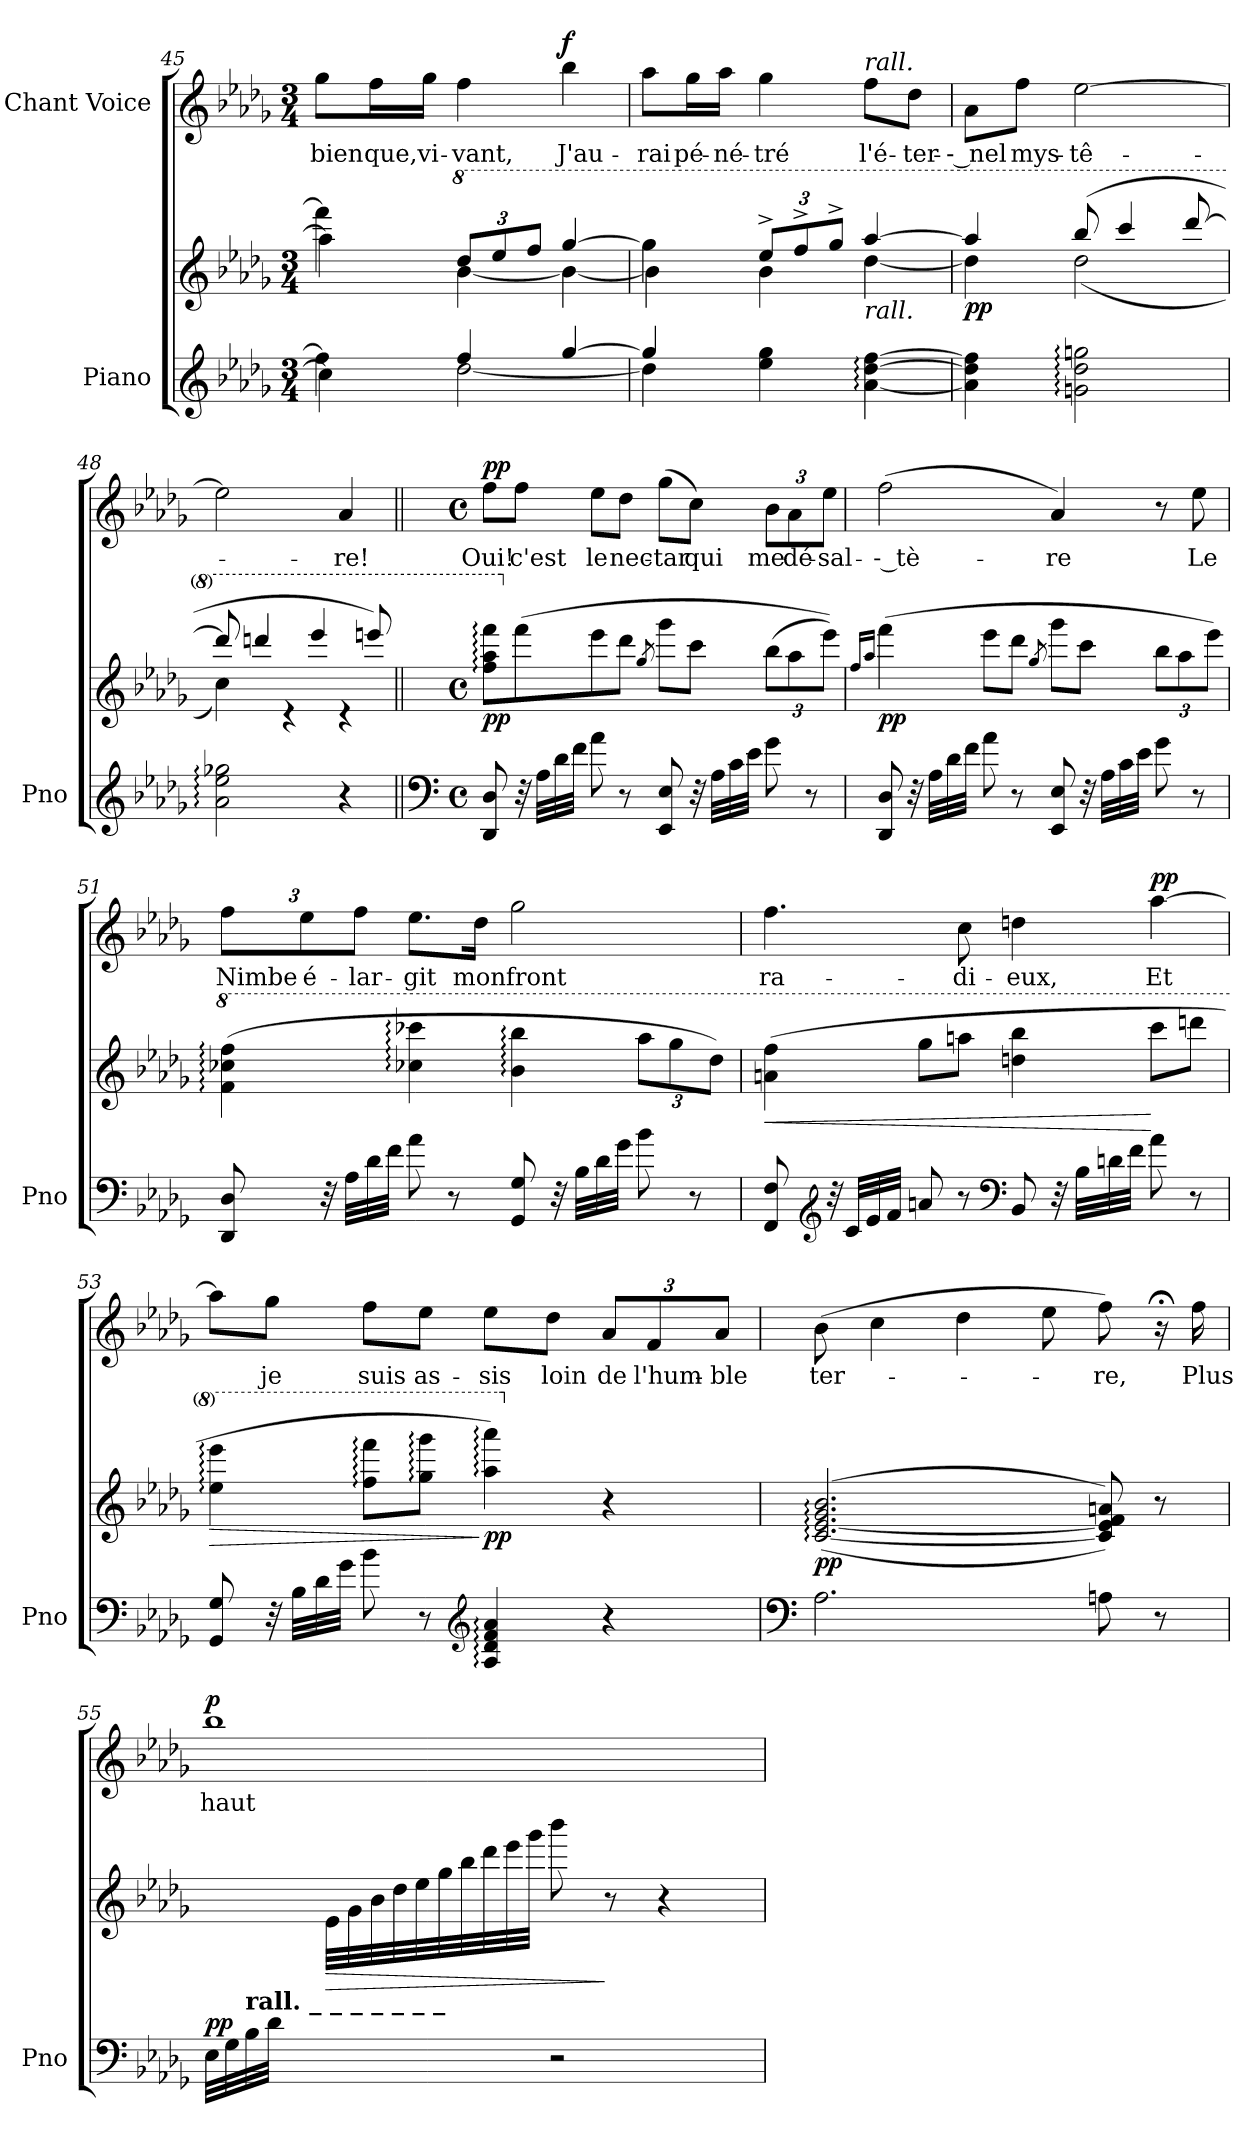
**kern	**kern	**dynam	**kern	**text	**dynam
*part2	*part2	*part2	*part1	*part1	*part1
*staff3	*staff2	*staff2/3	*staff1	*staff1	*staff1
*I"Piano	*	*	*I"Chant Voice	*	*
*I'Pno	*	*	*	*	*
!!LO:PB:g=z
*clefG2	*clefG2	*	*clefG2	*	*
*k[b-e-a-d-g-]	*k[b-e-a-d-g-]	*	*k[b-e-a-d-g-]	*	*
*M3/4	*M3/4	*	*M3/4	*	*
*MM126	*MM126	*	*MM126	*	*
=45	=45	=45	=45	=45	=45
*^	*^	*	*	*	*
!	!	!	!	!	!	!LO:LY:b	!
4ff\]	4cc\]	4fff\]	4aa-\]	.	8gg-\L	bien	.
!	!	!	!	!	!	!LO:LY:b	!
.	.	.	.	.	16ff\L	que,	.
!	!	!	!	!	!	!LO:LY:b	!
.	.	.	.	.	16gg-\JJ	vi-	.
*	*	*8va	*	*	*	*	*
*	*	*Xbrackettup	*	*	*	*	*
*	*	*	*	*	*MM128	*	*
!	!	!	!	!	!	!LO:LY:b	!
4ff/	[2dd-\	12ddd-/L	[4bb-\	.	4ff\	-vant,	.
.	.	12eee-/	.	.	.	.	.
.	.	12fff/J	.	.	.	.	.
*	*	*	*	*	*MM130	*	*
!	!	!	!	!	!	!LO:LY:b	!LO:DY:a
[4gg-/	.	[4ggg-/	4bb-\_	.	4bb-\	J'au-	f
=46	=46	=46	=46	=46	=46	=46	=46
*	*	*	*	*	*MM132	*	*
!	!	!	!	!	!	!LO:LY:b	!
4gg-/]	4dd-\]	4ggg-\]	4bb-\]	.	8aa-\L	-rai	.
!	!	!	!	!	!	!LO:LY:b	!
.	.	.	.	.	16gg-\L	pé-	.
!	!	!	!	!	!	!LO:LY:b	!
.	.	.	.	.	16aa-\JJ	-né-	.
!	!	!	!	!	!	!LO:LY:b	!
2rffyy	4ee-\ 4gg-\	12eee-^/L	4bb-\	.	4gg-\	-tré	.
.	.	12fff^/	.	.	.	.	.
.	.	12ggg-^/J	.	.	.	.	.
*	*	*	*	*	*MM126	*	*
!	!	!	!	!	!LO:TX:a:i:t=rall.	!	!
!	!	!LO:TX:b:i:t=rall.	!	!	!	!	!
!	!	!	!	!	!	!LO:LY:b	!
.	[4a-\: [4dd-\: [4ff\:	[4aaa-/	[4ddd-\	.	8ff\L	l'é-	.
!	!	!	!	!	!	!LO:LY:b	!
.	.	.	.	.	8dd-\J	-ter-	.
!!LO:LB:g=z
=47	=47	=47	=47	=47	=47	=47	=47
*	*	*	*	*	*MM118	*	*
!	!	!	!	!LO:DY:b	!	!LO:LY:b	!
*	*	*	*	*	*^	*	*
2.rddyy	4a-\] 4dd-\] 4ff\]	4aaa-/]	4ddd-\]	pp	8a-\L	4.ryy	-- nel	.
!	!	!	!	!	!	!	!LO:LY:b	!
.	.	.	.	.	8ff\J	.	mys-	.
!	!	!	!	!	!	!	!LO:LY:b	!
.	2gn\: 2dd-\: 2ggn\:	(>8bbb-/	(<2ddd-:\	.	[2ee-\	.	-tê-	.
*	*	*	*	*	*MM115	*	*	*
.	.	4cccc/	.	.	.	4.ryy	.	.
.	.	[8dddd-/	.	.	.	.	.	.
*v	*v	*	*	*	*	*	*	*
=48	=48	=48	=48	=48	=48	=48	=48
*	*	*	*	*MM110	*	*	*
2a-\: 2ee-\: 2gg-X\:	8dddd-/]	4ccc\)	.	2ee-\]	4.ryy	.	.
.	4ddddn/	.	.	.	.	.	.
.	.	4rdd	.	.	.	.	.
*	*	*	*	*MM100	*	*	*
.	4eeee-/	.	.	.	4.ryy	.	.
!	!	!	!	!	!	!LO:LY:b	!
4r	.	4rdd	.	4a-/	.	-re!	.
.	8eeeen/)	.	.	.	.	.	.
*	*v	*v	*	*	*	*	*
*	*	*	*v	*v	*	*
=49||	=49||	=49||	=49||	=49||	=49||
*clefF4	*	*	*	*	*
*M4/4	*M4/4	*	*M4/4	*	*
*met(c)	*met(c)	*	*met(c)	*	*
*	*	*	*MM80	*	*
*	*	*	*^	*	*
!	!	!	!LO:TX:a:B:t=Très lent et très doux	!	!	!
!	!	!LO:DY:b	!	!	!LO:LY:b	!LO:DY:a
*	*	*	*v	*v	*	*
8DD-/ 8D-/	8fff\: 8aaa-\: 8ffff\:L	pp	8ff\L	Oui!	pp
*	*X8va	*	*	*	*
!	!	!	!	!LO:LY:b	!
32r	(>8fff\	.	8ff\J	c'est	.
32A-\LLL	.	.	.	.	.
32d-\	.	.	.	.	.
32f\JJJ	.	.	.	.	.
!	!	!	!	!LO:LY:b	!
8a-\	8eee-\	.	8ee-\L	le	.
!	!	!	!	!LO:LY:b	!
8r	8ddd-\J	.	8dd-\J	nec-	.
.	8qgg-/	.	.	.	.
!	!	!	!	!LO:LY:b	!
8EE-/ 8E-/	8ggg-\L	.	(>8gg-\L	-tar	.
!	!	!	!	!LO:LY:b	!
32r	8ccc\J	.	8cc\J)	qui	.
32A-\LLL	.	.	.	.	.
32c\	.	.	.	.	.
32e-\JJJ	.	.	.	.	.
!	!	!	!	!LO:LY:b	!
8g-\	(>12bb-\L	.	12b-\L	me	.
!	!	!	!	!LO:LY:b	!
.	12aa-\	.	12a-\	dé-	.
8r	.	.	.	.	.
!	!	!	!	!LO:LY:b	!
.	12eee-\J))	.	12ee-\J	-sal-	.
!!LO:LB:g=z
=50	=50	=50	=50	=50	=50
.	16qff/LL	.	.	.	.
.	16qaa-/JJ	.	.	.	.
!	!	!LO:DY:b	!	!LO:LY:b	!
8DD-/ 8D-/	(>4fff\	pp	(>2ff\	-- tè-	.
32r	.	.	.	.	.
32A-\LLL	.	.	.	.	.
32d-\	.	.	.	.	.
32f\JJJ	.	.	.	.	.
8a-\	8eee-\L	.	.	.	.
8r	8ddd-\J	.	.	.	.
.	8qgg-/	.	.	.	.
!	!	!	!	!LO:LY:b	!
8EE-/ 8E-/	8ggg-\L	.	4a-/)	-re	.
32r	8ccc\J	.	.	.	.
32A-\LLL	.	.	.	.	.
32c\	.	.	.	.	.
32e-\JJJ	.	.	.	.	.
8g-\	12bb-\L	.	8r	.	.
.	12aa-\	.	.	.	.
!	!	!	!	!LO:LY:b	!
8r	.	.	8ee-\	Le	.
.	12eee-\J)	.	.	.	.
=51	=51	=51	=51	=51	=51
*	*8va	*	*	*	*
!	!	!	!	!LO:LY:b	!
8DD-/ 8D-/	(>4ff\: 4ccc-X\: 4fff\:	.	12ff\L	Nimbe	.
!	!	!	!	!LO:LY:b	!
.	.	.	12ee-\	é-	.
32r	.	.	.	.	.
32A-\LLL	.	.	.	.	.
!	!	!	!	!LO:LY:b	!
.	.	.	12ff\J	-lar-	.
32d-\	.	.	.	.	.
32f\JJJ	.	.	.	.	.
!	!	!	!	!LO:LY:b	!
8a-\	4ccc-X\: 4cccc-X\:	.	8.ee-\L	-git	.
8r	.	.	.	.	.
!	!	!	!	!LO:LY:b	!
.	.	.	16dd-\Jk	mon	.
!	!	!	!	!LO:LY:b	!
8GG-/ 8G-/	4bb-\: 4bbb-\:	.	2gg-\	front	.
32r	.	.	.	.	.
32B-\LLL	.	.	.	.	.
32d-\	.	.	.	.	.
32g-\JJJ	.	.	.	.	.
8b-\	12aaa-\L	.	.	.	.
.	12ggg-\	.	.	.	.
8r	.	.	.	.	.
.	12ddd-\J)	.	.	.	.
!!LO:LB:g=z
=52	=52	=52	=52	=52	=52
!	!	!LO:HP:b	!	!LO:LY:b	!
8FF/ 8F/	(>4aan\ 4fff\	<	4.ff\	ra-	.
*clefG1	*	*	*	*	*
32r	.	.	.	.	.
32e-/LLL	.	.	.	.	.
32g-/	.	.	.	.	.
32a-/JJJ	.	.	.	.	.
8ccn/	8ggg-\L	.	.	.	.
!	!	!	!	!LO:LY:b	!
8r	8aaan\J	.	8cc\	-di-	.
*clefF4	*	*	*	*	*
!	!	!	!	!LO:LY:b	!
8BB-/	4dddn\ 4bbb-\	.	4ddn\	-eux,	.
32r	.	.	.	.	.
32B-\LLL	.	.	.	.	.
32dn\	.	.	.	.	.
32f\JJJ	.	.	.	.	.
!	!	!	!	!LO:LY:b	!LO:DY:a
8a-\	8cccc\L	[	[4aa-\	Et	pp
8r	8ddddn\J	.	.	.	.
=53	=53	=53	=53	=53	=53
!	!	!LO:HP:b	!	!	!
8GG-/ 8G-/	4eee-\: 4eeee-\:	>	8aa-\L]	.	.
!	!	!	!	!LO:LY:b	!
32r	.	.	8gg-\J	je	.
32B-\LLL	.	.	.	.	.
32d-\	.	.	.	.	.
32g-\JJJ	.	.	.	.	.
!	!	!	!	!LO:LY:b	!
8b-\	8fff\: 8ffff\:L	.	8ff\L	suis	.
!	!	!	!	!LO:LY:b	!
8r	8ggg-\: 8gggg-\:J	.	8ee-\J	as-	.
*clefG2	*	*	*	*	*
!	!	!LO:DY:n=1:b	!	!LO:LY:b	!
4A-/: 4d-/: 4f/: 4a-/:	4aaa-\: 4aaaa-\:)	] pp	8ee-\L	-sis	.
!	!	!	!	!LO:LY:b	!
.	.	.	8dd-\J	loin	.
*	*X8va	*	*	*	*
!	!	!	!	!LO:LY:b	!
4r	4r	.	12a-/L	de	.
!	!	!	!	!LO:LY:b	!
.	.	.	12f/	l'hum-	.
!	!	!	!	!LO:LY:b	!
.	.	.	12a-/J	-ble	.
!!LO:PB:g=z
=54	=54	=54	=54	=54	=54
*clefF4	*	*	*	*	*
!	!	!LO:DY:b	!	!LO:LY:b	!
2.A-\	(>(>[2.c/: [2.e-/: 2.g-/: 2.b-/:	pp	(>8b-\	ter-	.
.	.	.	4cc\	.	.
.	.	.	4dd-\	.	.
.	.	.	8ee-\	.	.
!	!	!	!	!LO:LY:b	!
8An\	8c/] 8e-/] 8f/ 8an/))	.	8ff\)	-re,	.
8r	8r	.	16r;<	.	.
!	!	!	!	!LO:LY:b	!
.	.	.	16ff\	Plus	.
=55	=55	=55	=55	=55	=55
!	!	!	!LO:TX:a:B:t=rall.     _      _     _     _     _     _     _     _     _     _     _	!	!
!	!	!LO:DY:a=2	!	!LO:LY:b	!LO:DY:a
*	*	*	*^	*	*
*	*	*	*	*^	*	*
32E-\LLL	8ryy	pp	1bb-	8ryy	4ryy	haut	p
32G-\	.	.	.	.	.	.	.
!LO:TX:a:B:t=rall.   _          _          _          _          _          _          _	!	!	!	!	!	!	!
32B-\	.	.	.	.	.	.	.
32d-\JJJ	.	.	.	.	.	.	.
*	*	*	*MM75	*	*	*	*
16ryy	16ryy	.	.	2..ryy	.	.	.
!	!	!LO:HP:b	!	!	!	!	!
16ryy	32e-\LLL	>	.	.	.	.	.
.	32g-\	.	.	.	.	.	.
4ryy	32b-\	.	.	.	8ryy	.	.
.	32dd-\	.	.	.	.	.	.
.	32ee-\	.	.	.	.	.	.
.	32gg-\	.	.	.	.	.	.
.	32bb-\	.	.	.	32ryy	.	.
*	*	*	*MM70	*	*	*	*
.	32ddd-\	.	.	.	2ryy	.	.
.	32eee-\	.	.	.	.	.	.
.	32ggg-\JJJ	.	.	.	.	.	.
2r	(8bbb-\	.	.	.	.	.	.
.	8r	]	.	.	.	.	.
.	4r	.	.	.	.	.	.
.	.	.	.	.	16.ryy	.	.
*	*	*	*v	*v	*v	*	*
=	=	=	=	=	=
*-	*-	*-	*-	*-	*-
